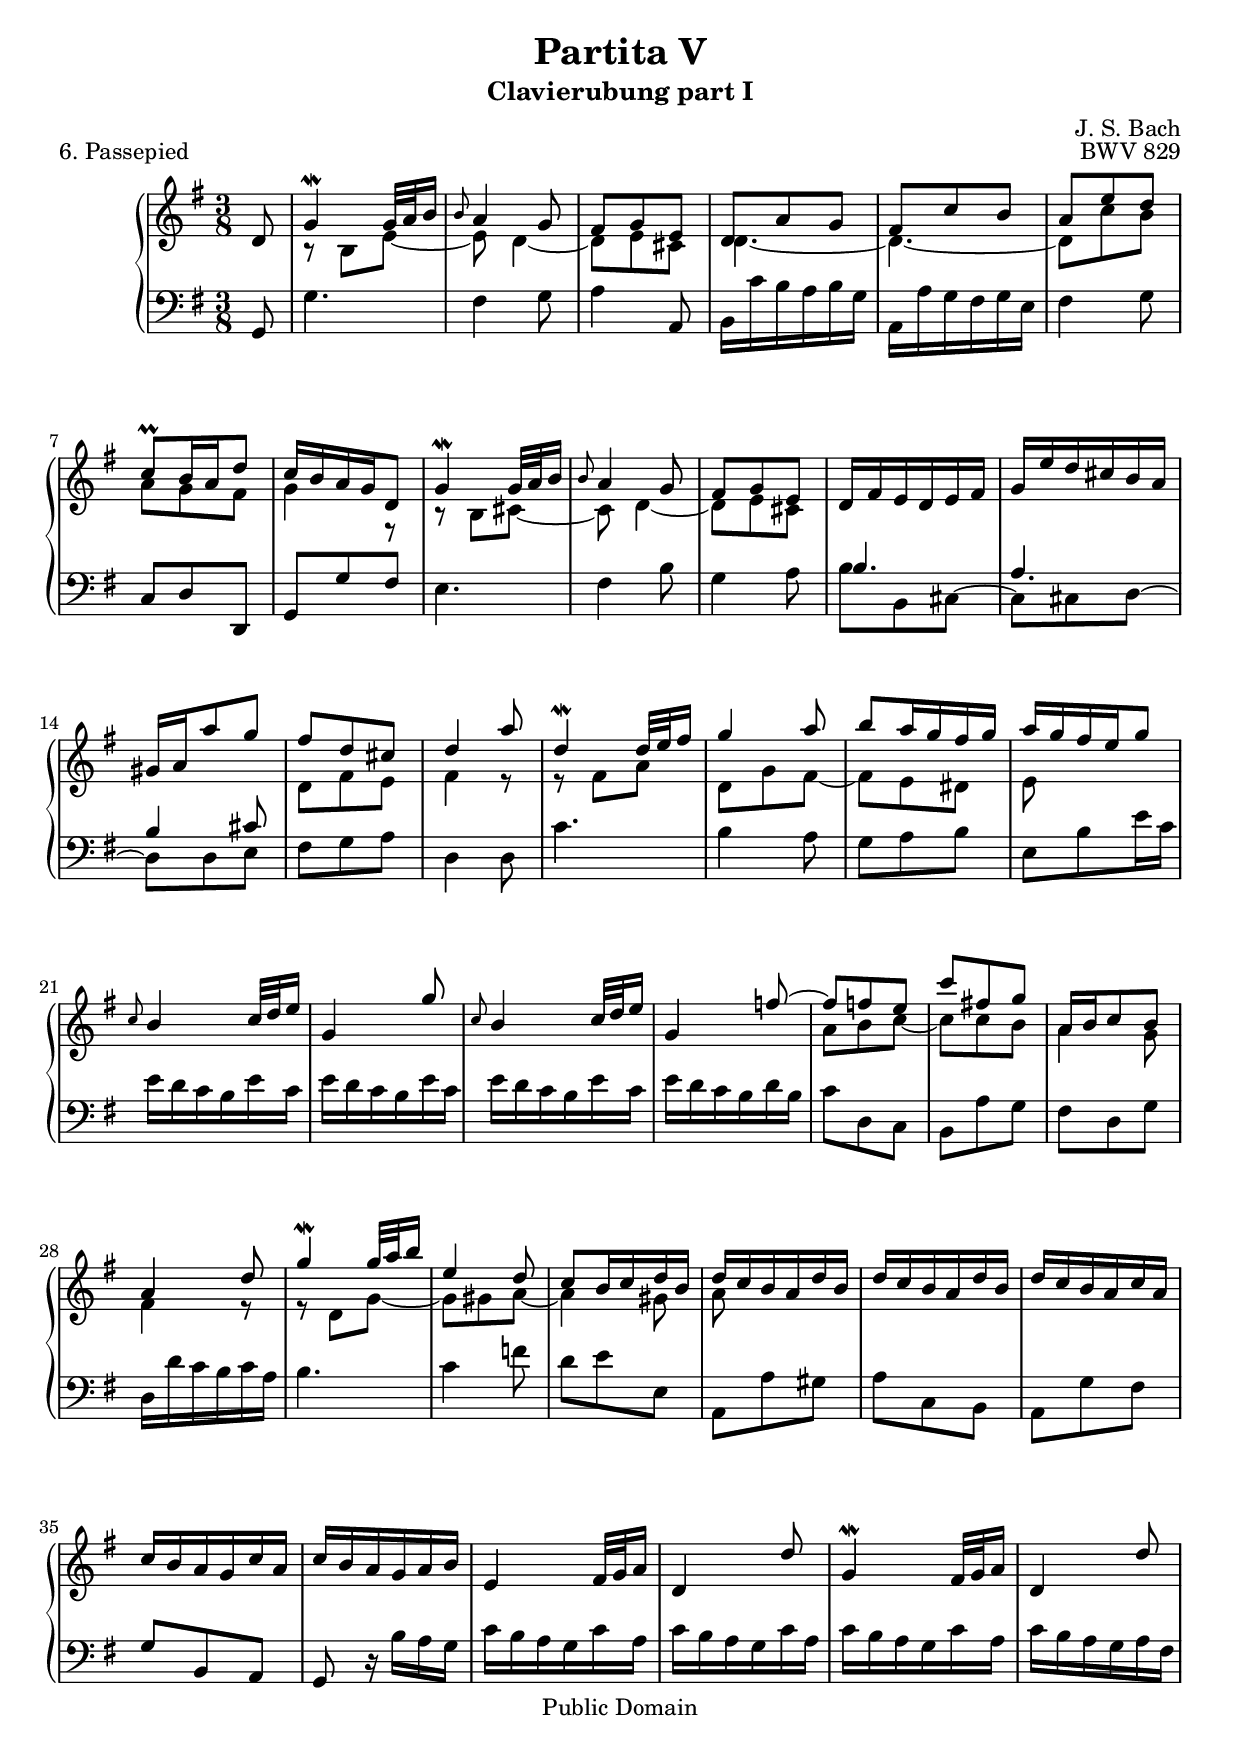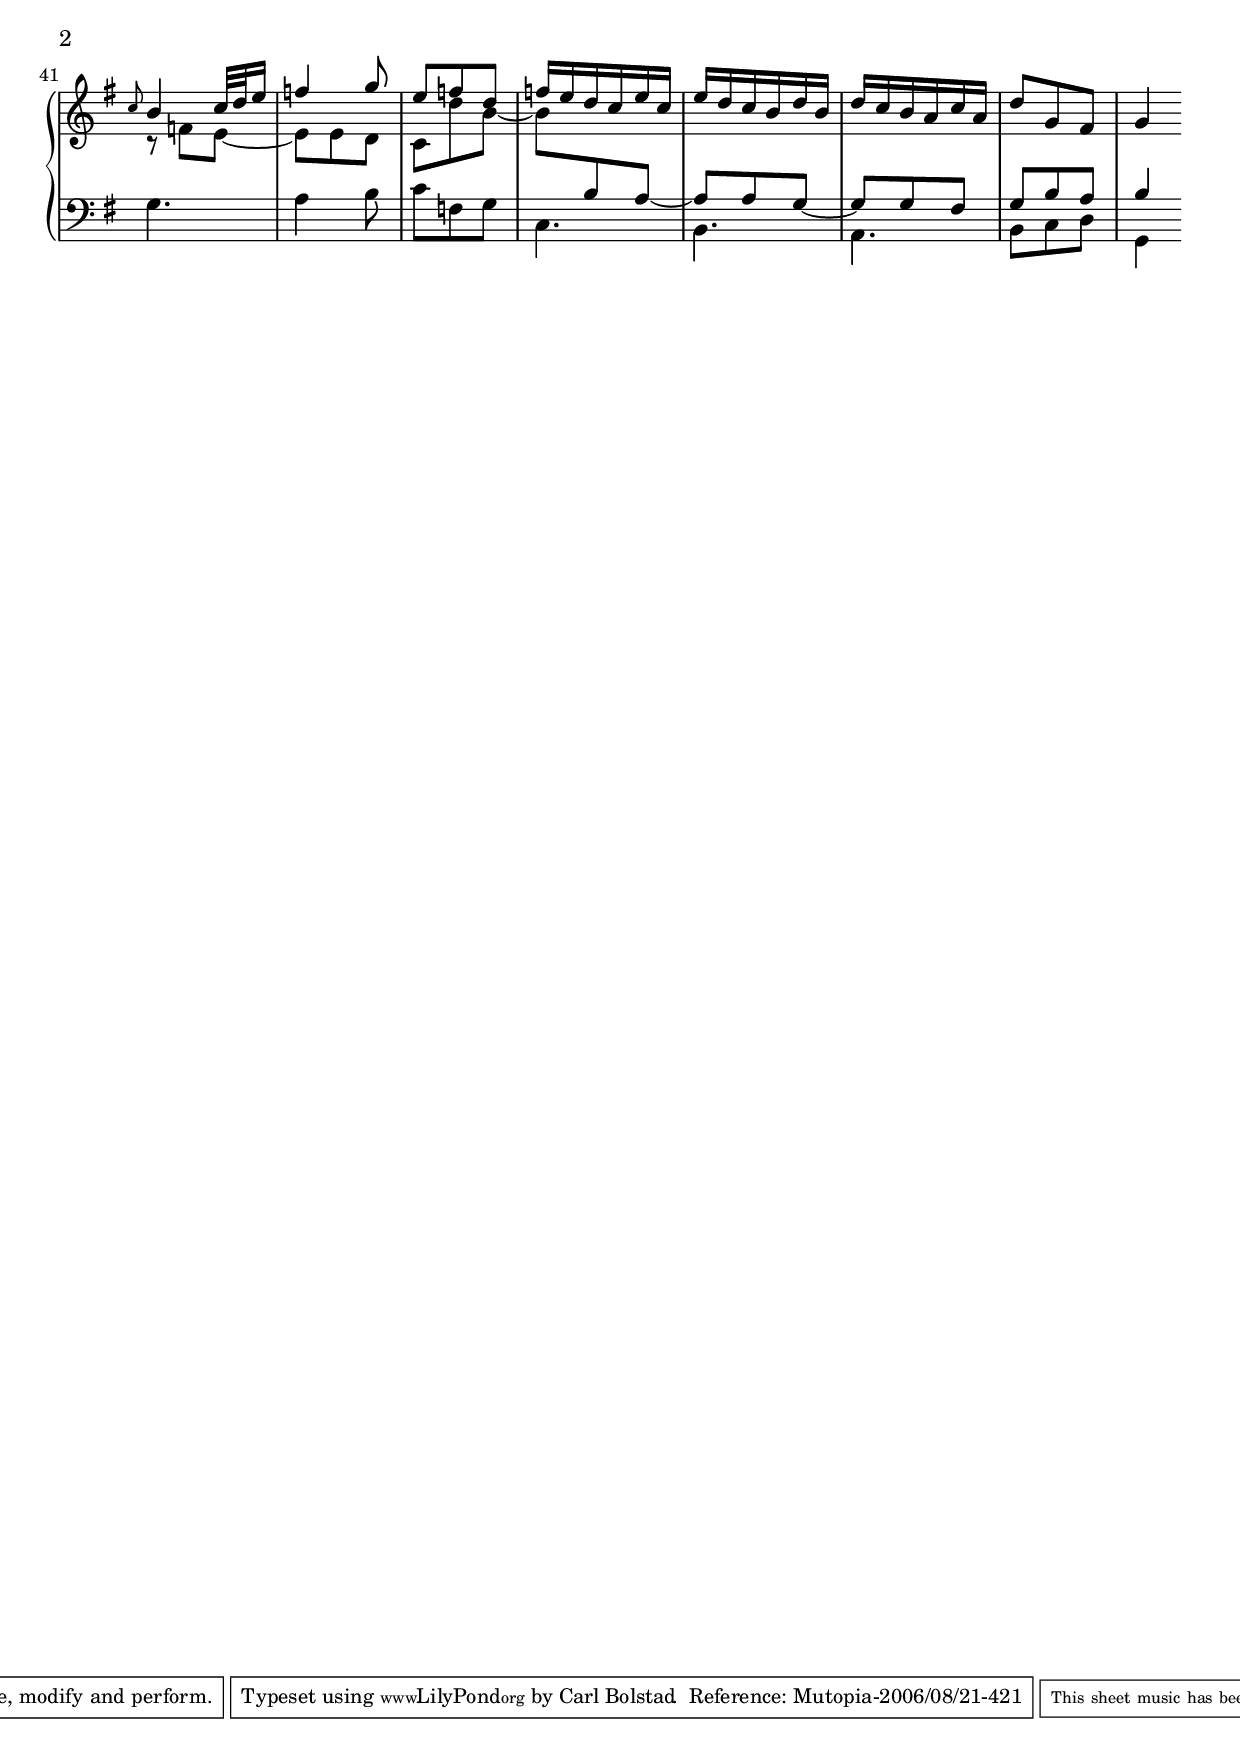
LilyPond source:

% This is the file to bring together just the sixth movement of Partita #5.
% Engraved by LilyPond, edited by Carl M. Bolstad on 7/3/2004.

\version "2.7.40"

\header {
  title = "Partita V"
  subtitle = "Clavierubung part I"
  composer = "J. S. Bach"
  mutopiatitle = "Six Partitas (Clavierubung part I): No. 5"
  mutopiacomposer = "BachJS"
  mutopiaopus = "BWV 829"
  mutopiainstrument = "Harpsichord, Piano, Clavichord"
  date = "1731"
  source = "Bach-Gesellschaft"
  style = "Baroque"
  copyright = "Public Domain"
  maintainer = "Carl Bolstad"
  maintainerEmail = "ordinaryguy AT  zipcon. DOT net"
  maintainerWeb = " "
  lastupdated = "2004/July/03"
  opus = "BWV 829"
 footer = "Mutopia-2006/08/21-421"
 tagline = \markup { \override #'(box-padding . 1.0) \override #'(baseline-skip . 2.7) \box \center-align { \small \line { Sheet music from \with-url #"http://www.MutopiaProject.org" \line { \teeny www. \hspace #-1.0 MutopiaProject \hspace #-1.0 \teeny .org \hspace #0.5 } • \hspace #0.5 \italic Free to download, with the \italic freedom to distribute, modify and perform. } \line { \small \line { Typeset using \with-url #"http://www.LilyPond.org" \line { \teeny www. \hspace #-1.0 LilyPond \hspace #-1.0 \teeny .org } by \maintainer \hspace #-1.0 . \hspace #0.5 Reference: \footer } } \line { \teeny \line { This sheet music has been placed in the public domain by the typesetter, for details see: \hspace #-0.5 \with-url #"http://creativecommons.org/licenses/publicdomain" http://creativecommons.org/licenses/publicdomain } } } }
}


% Sixth movement, the Passepied:

% This is the source file for the JS Bach Partita #5, movement 6
% for solo keyboard.  Set for Mutopia by Carl Bolstad on 6/29/2004.


\version "2.7.40"

% The following file is so I can write things
% like fs for f# and bf for b-flat.
\include "english.ly"



% First the right hand top notes:

RightHandTop =  \relative d' {
\partial 8*1 d8 |
g4 \mordent g32 a b16 |
\grace b8 a4 g8 |
fs g e |
d a' g |
fs c' b |
a e'='' d |
c \prall b16 a d8 |

% Top Part meas 8:
c16 b a g d8 |
g4 \mordent g32 a b16 |
\grace b8 a4 g8 |
fs g e |
d16 fs e d e fs |
g e' d cs b a |
gs a a'8 g |
fs d cs |

% Top Part meas 16:
d4 \bar ":|:" a'8 |
d,4 \mordent d32 e fs16 |
g4 a8 |
b a16 g fs g |
a g fs e g8 |
\grace c,='' b4 c32 d e16 |
g,4 g'8 |
\grace c,8 b4 c32 d e16 |

% Top Part meas 24:
g,4 f'8~ |
f f e |
c' fs,! g |
a,16 b c8 b |
a4 d8 |
g4 \mordent g32 a b16 |
e,=''4 d8 |
c b16 c d b |
d c b a d b |
d c b a d b |
d c b a c a |
c b a g c a |
c b a g a b |
e,4 fs32 g a16 |
d,4 d'8 |
g,4 \mordent fs32 g a16 |

% Top Part meas 40:
d,='4 d'8 |
\grace c b4 c32 d e16 |
f4 g8 |
e f d |
f16 e d c e c |
e d c b d b |
d c b a c a |
d8 g, fs |
g4 \bar ":|"
}



% Right Hand bottom notes:

RightHandBottom =  \relative b {
\partial 8*1 s8 |
r8 b e~ |
e d4~ |
d8 e cs |
d4.~ |
d4.~ |
d8 c' b |
a g fs |
g4 r8 |
r b,= cs~ |
cs d4~ |
d8 e cs |
\change Staff = down \stemUp b4. |
a |
b4 cs8 |
\change Staff = up \stemDown d8 fs e |

% Middle Part meas 16:
fs4 \bar ":|:" r8 |
r fs a |
d, g fs~ |
fs e ds |
e s4 |
s4.*4 |

% Middle Part meas 25:
a='8 b c~ |
c c b |
a4 g8 |
fs4 r8 |
r d g~ |
g gs a~ |
a4 gs8 |
a s4 |
s4.*8 |

% Middle Part meas 41:
r8 f=' e~ |
e e d |
c d' b~ |
b \change Staff = down \stemUp b,= a~ |
a a g~ |
g g fs |
g b a |
b4 \bar ":|"

}




% Left hand notes:

LeftHandNotes =  \relative g, {
\partial 8*1 g8 |
g'4. |
fs4 g8 |
a4 a,8 |
b16 c' b a b g |
a, a' g fs g e |
fs4 g8 |
c, d d, |

% Bottom Part meas 8:
g g' fs |
e4. |
fs4 b8 |
g4 a8 |
\stemDown b b, cs~ |
cs cs d~ |
d d e |
\stemNeutral fs g a |

% Bottom Part meas 16:
d,4 \bar ":|:" d8 |
c'4. |
b4 a8 |
g a b |
e, b' e16 c |
e d c b e c |
e d c b e c |
e d c b e c |

% Bottom Part meas 24:
e d c b d b |
c8 d, c |
b a' g |
fs d g |
d16 d' c b c a |
b4. |
c4 f8 |
d e e, |

% Bottom Part meas 32:
a, a' gs |
a c, b |
a g' fs |
g b, a |
g r16 b' a g |
c b a g c a |
c b a g c a |
c b a g c a |

% Bottom Part meas 40:
c b a g a fs |
g4. |
a4 b8 |
c f, g |
\stemDown c,4. |
b |
a |
b8 c d |
g,4 \bar ":|"
}



%%%%%%%%%%%%%%%%%%%%%%%%%%%%%%%%%%
%%% The Score: %%%%%%%%%%%%%%%%%%%
%%%%%%%%%%%%%%%%%%%%%%%%%%%%%%%%%%

\score {
  
  \context PianoStaff <<

     \context Staff = "up" {
        \set Staff.midiInstrument = #"harpsichord"
       {
	\key g \major
	\time 3/8

	<<
	   \RightHandTop
	\\
	   \RightHandBottom
	>>
      }
     }

     \context Staff = "down" {
        \set Staff.midiInstrument = #"harpsichord"
	 {
		\key g \major
		\time 3/8
		\clef "bass"

		\LeftHandNotes
	}
     }

  >>


   \header { piece = "6. Passepied" }
   \layout { }
   \midi { \tempo 8 = 110 }

} 

